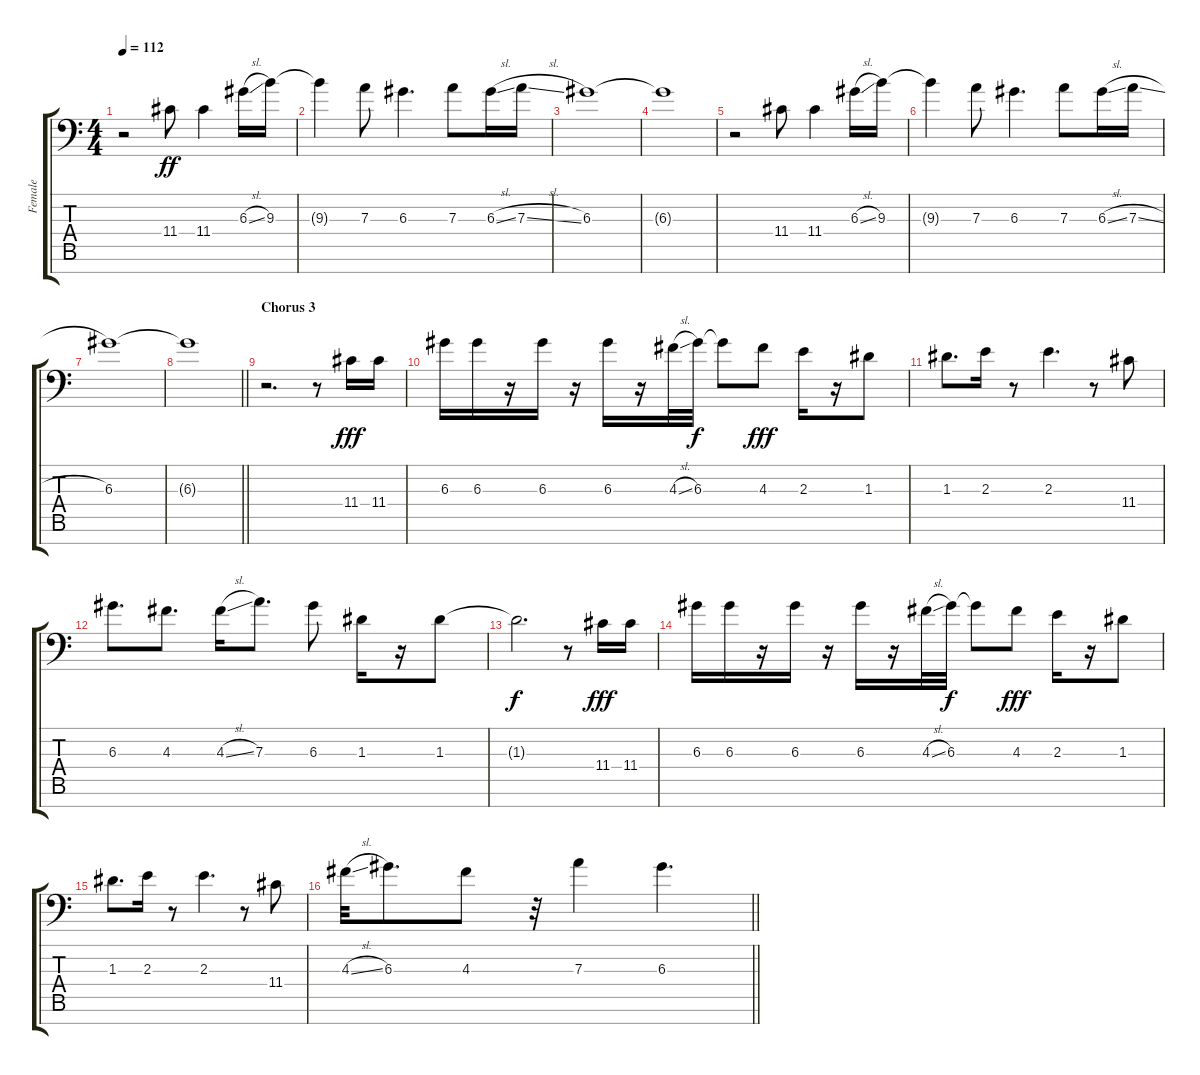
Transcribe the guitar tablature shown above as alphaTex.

\track ("Female" "Female") {instrument flute}
\staff {score tabs}
\tuning (D6 D5 D4 D3 D2 D1 D0) {hide}
\ts (4 4)
\tempo 112
\clef f4
\ks c
r.2{dy f} 11.4.8{dy ff} 11.4.4 6.3{sl}.16 9.3.16 |
9.3{t}.4 7.3.8 6.3.4{d} 7.3.8 6.3{sl}.16 7.3{sl}.16 |
6.3.1 |
6.3{t}.1 |
r.2 11.4.8 11.4.4 6.3{sl}.16 9.3.16 |
9.3{t}.4 7.3.8 6.3.4{d} 7.3.8 6.3{sl}.16 7.3{sl}.16 |
6.3.1 |
\barLineRight lightlight
6.3{t}.1 |
\section ("" "Chorus 3")
r.2{d} r.8 11.4.16{dy fff} 11.4.16 |
6.3.16 6.3.16 r.16 6.3.16 r.16 6.3.16 r.16 4.3{sl}.32 6.3.32{dy f} 6.3{t}.8 4.3.8{dy fff} 2.3.16 r.16 1.3.8 |
1.3.8{d} 2.3.16 r.8 2.3.4{d} r.8 11.4.8 |
6.3.8{d} 4.3.8{d} 4.3{sl}.16 7.3.8{d} 6.3.8 1.3.16 r.16 1.3.8 |
1.3{t}.2{d dy f} r.8 11.4.16{dy fff} 11.4.16 |
6.3.16 6.3.16 r.16 6.3.16 r.16 6.3.16 r.16 4.3{sl}.32 6.3.32{dy f} 6.3{t}.8 4.3.8{dy fff} 2.3.16 r.16 1.3.8 |
1.3.8{d} 2.3.16 r.8 2.3.4{d} r.8 11.4.8 |
\barLineRight lightlight
4.3{sl}.32 6.3.8{d} 4.3.8 r.32 7.3.4 6.3.4{d}
